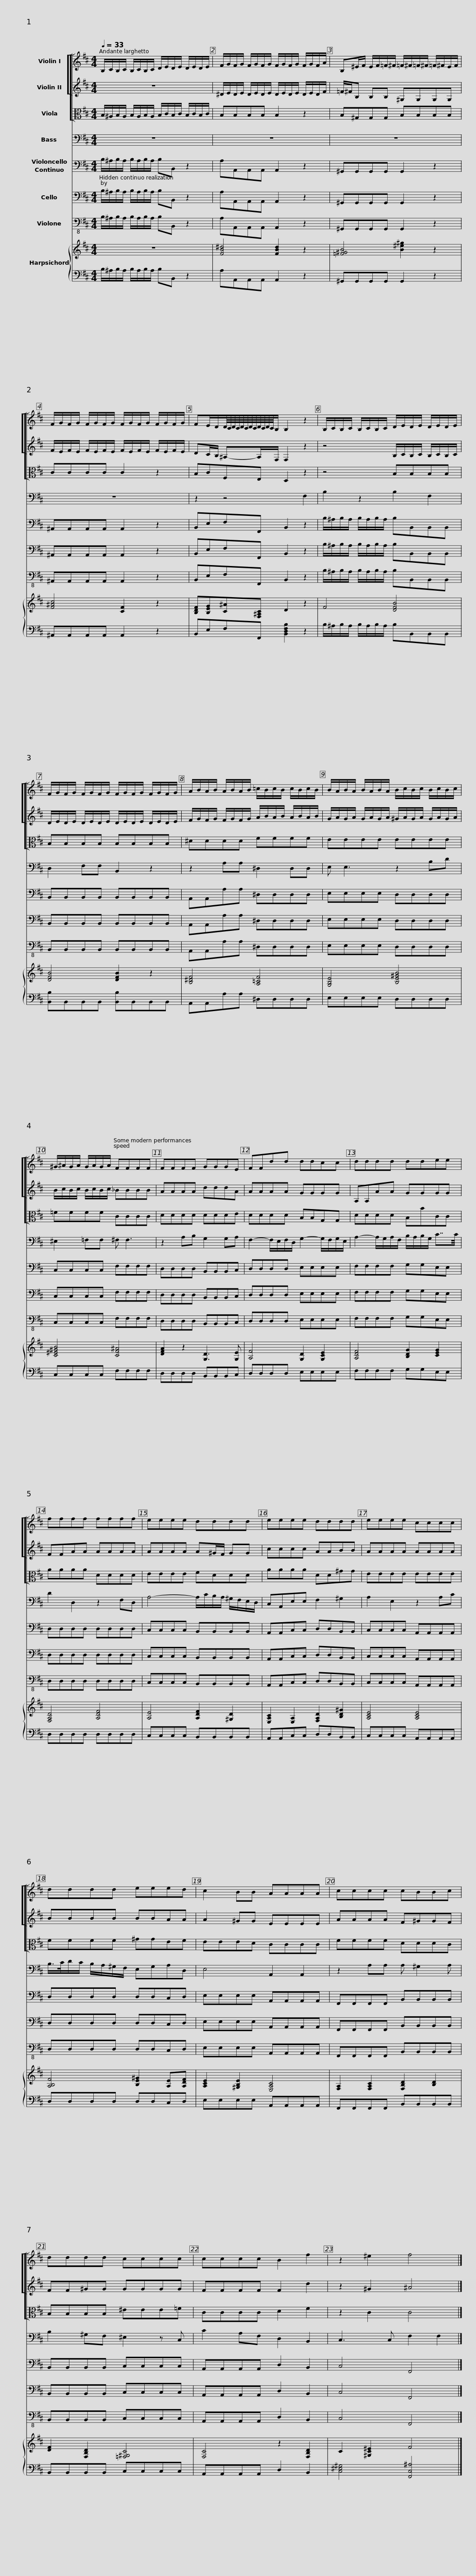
X:1
%%score [ [ 1 2 ] 3 ] 4 5 6 7 { 8 | 9 }
L:1/8
Q:1/4=33
M:4/4
I:linebreak $
K:D
V:1 treble
V:2 treble
V:3 alto
V:4 bass
V:5 bass
V:6 bass
V:7 bass-8
V:8 treble
V:9 bass
V:1
 B,/C/B,/C/ B,/C/B,/C/ D/E/D/E/ D/E/D/E/ | F/G/F/G/ F/G/F/G/ F/G/F/G/ F/G/F/A/ |$ B,^E/F/ E/F/=F/^F/ =F/^F/=F/^F/ =F/^F/E/F/ | F/G/F/G/ F/G/F/G/ F/G/F/G/ F/G/F/G/ |$ FE/D/D/8C/8D/8C/8D/8C/8D/8C/8D/8C/8D/8C/8B,/ B,2 z2 | %5
 B,/C/B,/C/ B,/C/B,/C/ D/E/D/E/ D/E/D/E/ |$ F/G/F/G/ F/G/F/G/ F/G/F/G/ F/G/F/G/ | A/B/A/B/ A/B/A/B/ =c/B/c/B/ c/B/c/B/ |$ B/A/B/A/ B/A/B/A/ B/c/B/c/ B/c/B/c/ | ^G/^A/G/A/ G/A/G/A/ FFFF | %10
 FFFF GGGE |$ FFdd ddcc | dddd ddee | ffff ffff |$ eeee dddd | %15
 eeee dddd | eeee cccc | dddd eeed |$ c2 BB AAAA | cccc cBBc | %20
 dddd cccc | cccc B2 f2 | z2 ^e2 f4 |] %23
V:2
 z8 | ^D/E/D/E/ D/E/D/E/ D/E/D/E/ D/E/D/F/ |$ =F/^F/B, B,B, ^G,G,G,G, | F/E/F/E/ F/E/F/E/ F/E/F/E/ F/E/F/E/ |$ DC/B,/ ^A,-A,/F,/ F,2 z2 | %5
 z4 B,/C/B,/C/ B,/C/B,/C/ |$ D/E/D/E/ D/E/D/E/ D/E/D/E/ D/E/D/E/ | F/G/F/G/ F/G/F/G/ A/B/A/B/ A/B/A/B/ |$ G/A/G/A/ G/A/G/A/ ^G/A/G/A/ G/A/G/A/ | B/c/B/c/ B/c/B/c/ _BBBB | %10
 AAAA dddA |$ AAAA GGGG | A,A,AA GGGG | FFAA AAAA |$ AAAA A^G/F/ GG | %15
 cccc AABB | AAAA AAAA | BBBB BBAA |$ A2 ^GG EEEE | AAAA F^GGF | %20
 FF^GG GGGG | FFFF F2 d2 | z2 ^G2 ^A4 |] %23
V:3
 B,/^A,/B,/A,/ B,/A,/B,/A,/ B,/C/B,/C/ B,/C/B,/C/ | B,B,B,B, B,2 z2 |$ B,^G,G,G, B,B,B,B, | CCCC C2 z2 |$ B,CF,E, D,2 z2 | %5
 z4 B,B,B,B, |$ B,B,B,B, B,B,B,B, | ^DDDD FFFF |$ EEEE EEEE | =FFFF CCCC | %10
 DDDD DDDE |$ DDDD B,B,G,G, | DDDD B,BCC | AAAA DDDD |$ EEEE FDDD | %15
 AAAA DD^GG | EEEE EEEE | FFFF ^GGEF |$ EEED CCCC | FFFF DDDC | %20
 B,B,B,B, ^EEE=F | CCCC D2 F2 | z2 C2 C4 |] %23
V:4
 z8 | z8 |$ z8 | z8 |$ z2 z4 F,2 | %5
 B,2 z2 B,2 F,2 |$ D,2 F,F, B,,2 z2 | z2 A,A, ^D,2 D,D, |$ E, E,3 z2 B,D | ^E,2 =F,F, ^F, F,3 | %10
 z2 A,B, G,2 G,A, |$ F,2- F,/E,/F,/D,/ G,2- G,/F,/G,/E,/ | A,2- A,/G,/A,/F,/ B,/A,/B,/G,/ C7/4C/4 | D2 D,2 z2 F,D, |$ A,4- A,/C/B,/A,/ ^G,/F,/E,/D,/ | %15
 C,A,,E,E, F,2 ^G,2 | A,2 E,2 z2 A,C | B,/>C/D/C/ B,/A,/^G,/F,/ E,G,A,D, |$ E,4 A,,2 A,,2 | z2 A,A, A, ^G,2 A, | %20
 B,2 ^G,F, ^E,2 z C, | C2 A,F, D,2 B,,2 | C,3 C, F,2 F,2 |] %23
V:5
 B,/^A,/B,/A,/ B,/A,/B,/A,/ B,B,, z2 | A,A,,A,,A,, A,,2 z2 |$ ^G,,G,,G,,G,, G,,2 z2 | ^A,,A,,A,,A,, A,,2 z2 |$ B,,E,F,F,, B,,2 z2 | %5
 B,/^A,/B,/A,/ B,/A,/B,/A,/ B,B,,B,,B,, |$ B,,B,,B,,B,, B,,B,,B,,B,, | A,,A,,A,A, ^D,D,D,D, |$ E,E,E,E, D,D,D,D, | C,C,C,C, F,F,F,F, | %10
 D,D,D,D, B,,B,,B,,C, |$ D,D,D,D, E,E,E,E, | F,F,F,F, G,G,E,E, | D,D,D,D, D,D,D,D, |$ C,C,C,C, B,,B,,B,,B,, | %15
 A,,A,,C,C, D,D,B,,B,, | C,C,C,C, A,,A,,A,,A,, | D,D,D,D, D,D,C,D, |$ E,E,E,E, A,,A,,A,,A,, | F,,F,,F,,F,, B,,B,,B,,B,, | %20
 B,,B,,B,,B,, C,C,C,C, | A,,A,,A,,A,, D,2 B,,2 | C,4 F,,4 |] %23
V:6
 B,/^A,/B,/A,/ B,/A,/B,/A,/ B,B,, z2 | A,A,,A,,A,, A,,2 z2 |$ ^G,,G,,G,,G,, G,,2 z2 | ^A,,A,,A,,A,, A,,2 z2 |$ B,,E,F,F,, B,,2 z2 | %5
 B,/^A,/B,/A,/ B,/A,/B,/A,/ B,B,,B,,B,, |$ B,,B,,B,,B,, B,,B,,B,,B,, | A,,A,,A,A, ^D,D,D,D, |$ E,E,E,E, D,D,D,D, | C,C,C,C, F,F,F,F, | %10
 D,D,D,D, B,,B,,B,,C, |$ D,D,D,D, E,E,E,E, | F,F,F,F, G,G,E,E, | D,D,D,D, D,D,D,D, |$ C,C,C,C, B,,B,,B,,B,, | %15
 A,,A,,C,C, D,D,B,,B,, | C,C,C,C, A,,A,,A,,A,, | D,D,D,D, D,D,C,D, |$ E,E,E,E, A,,A,,A,,A,, | F,,F,,F,,F,, B,,B,,B,,B,, | %20
 B,,B,,B,,B,, C,C,C,C, | A,,A,,A,,A,, D,2 B,,2 | C,4 F,,4 |] %23
V:7
 B,/^A,/B,/A,/ B,/A,/B,/A,/ B,B,, z2 | A,A,,A,,A,, A,,2 z2 |$ ^G,,G,,G,,G,, G,,2 z2 | ^A,,A,,A,,A,, A,,2 z2 |$ B,,E,F,F,, B,,2 z2 | %5
 B,/^A,/B,/A,/ B,/A,/B,/A,/ B,B,,B,,B,, |$ B,,B,,B,,B,, B,,B,,B,,B,, | A,,A,,A,A, ^D,D,D,D, |$ E,E,E,E, D,D,D,D, | C,C,C,C, F,F,F,F, | %10
 D,D,D,D, B,,B,,B,,C, |$ D,D,D,D, E,E,E,E, | F,F,F,F, G,G,E,E, | D,D,D,D, D,D,D,D, |$ C,C,C,C, B,,B,,B,,B,, | %15
 A,,A,,C,C, D,D,B,,B,, | C,C,C,C, A,,A,,A,,A,, | D,D,D,D, D,D,C,D, |$ E,E,E,E, A,,A,,A,,A,, | F,,F,,F,,F,, B,,B,,B,,B,, | %20
 B,,B,,B,,B,, C,C,C,C, | A,,A,,A,,A,, D,2 B,,2 | C,4 F,,4 |] %23
V:8
 z8 | [FB^d]4 [FBd]2 z2 |$ [=F^GB]4 [B^e^g]2 z2 | [F^Ac]4 [CF]2 z2 |$ [B,DF][B,EG][C^A][F,^A,C] D2 z2 | %5
 F4 [DFB]4 |$ [DFB]4 [DFB]2 z2 | [B,^DF]4 [A,=CF]4 |$ [G,B,E]4 [B,E^GB]4 | [C^E^GB]4 [CF^A]4 | %10
 [DFA]2 z2 [G,D]3 [G,E] |$ [A,F]4 [G,D]2 [G,CE]2 | [A,DF]4 [B,DG]2 [CEG]2 | [F,A,D]4 [A,DF]4 |$ [A,E]4 [A,DF]2 [^G,D]2 | %15
 [E,A,C]2 [E,A,]2 [F,A,D]2 [B,D^G]2 | [A,CE]4 [A,CE]4 | [A,B,F]4 [B,E^G]2 [A,E][A,DF] |$ [A,CE]2 [^G,B,E]2 [E,A,C]4 | [F,A,]2 [F,A,C]2 [F,B,D]2 [B,D]2 | %20
 [DF]2 [F,B,D]2 [=F,^G,C]4 | [F,C]4 z2 [F,B,D]2 | C2 [^G,C^E]2 F4 |] %23
V:9
 B,/^A,/B,/A,/ B,/A,/B,/A,/ B,B,, z2 | A,A,,A,,A,, A,,2 z2 |$ ^G,,G,,G,,G,, G,,2 z2 | ^A,,A,,A,,A,, A,,2 z2 |$ B,,E,F,F,, [B,,D,F,B,]2 z2 | %5
 B,/^A,/B,/A,/ B,/A,/B,/A,/ B,B,,B,,B,, |$ [B,,B,]B,,B,,B,, [B,,B,]B,,B,,B,, | A,,A,,A,A, ^D,D,D,D, |$ E,E,E,E, D,D,D,D, | C,C,C,C, F,F,F,F, | %10
 D,D,D,D, B,,B,,B,,C, |$ D,D,D,D, E,E,E,E, | F,F,F,F, G,G,E,E, | D,D,D,D, D,D,D,D, |$ C,C,C,C, B,,B,,B,,B,, | %15
 A,,A,,C,C, D,D,B,,B,, | C,C,C,C, A,,A,,A,,A,, | D,D,D,D, D,D,C,D, |$ E,E,E,E, A,,A,,A,,A,, | F,,F,,F,,F,, B,,B,,B,,B,, | %20
 B,,B,,B,,B,, C,C,C,C, | A,,A,,A,,A,, D,2 B,,2 | [C,^E,^G,]4 [F,,C,^A,]4 |] %23
